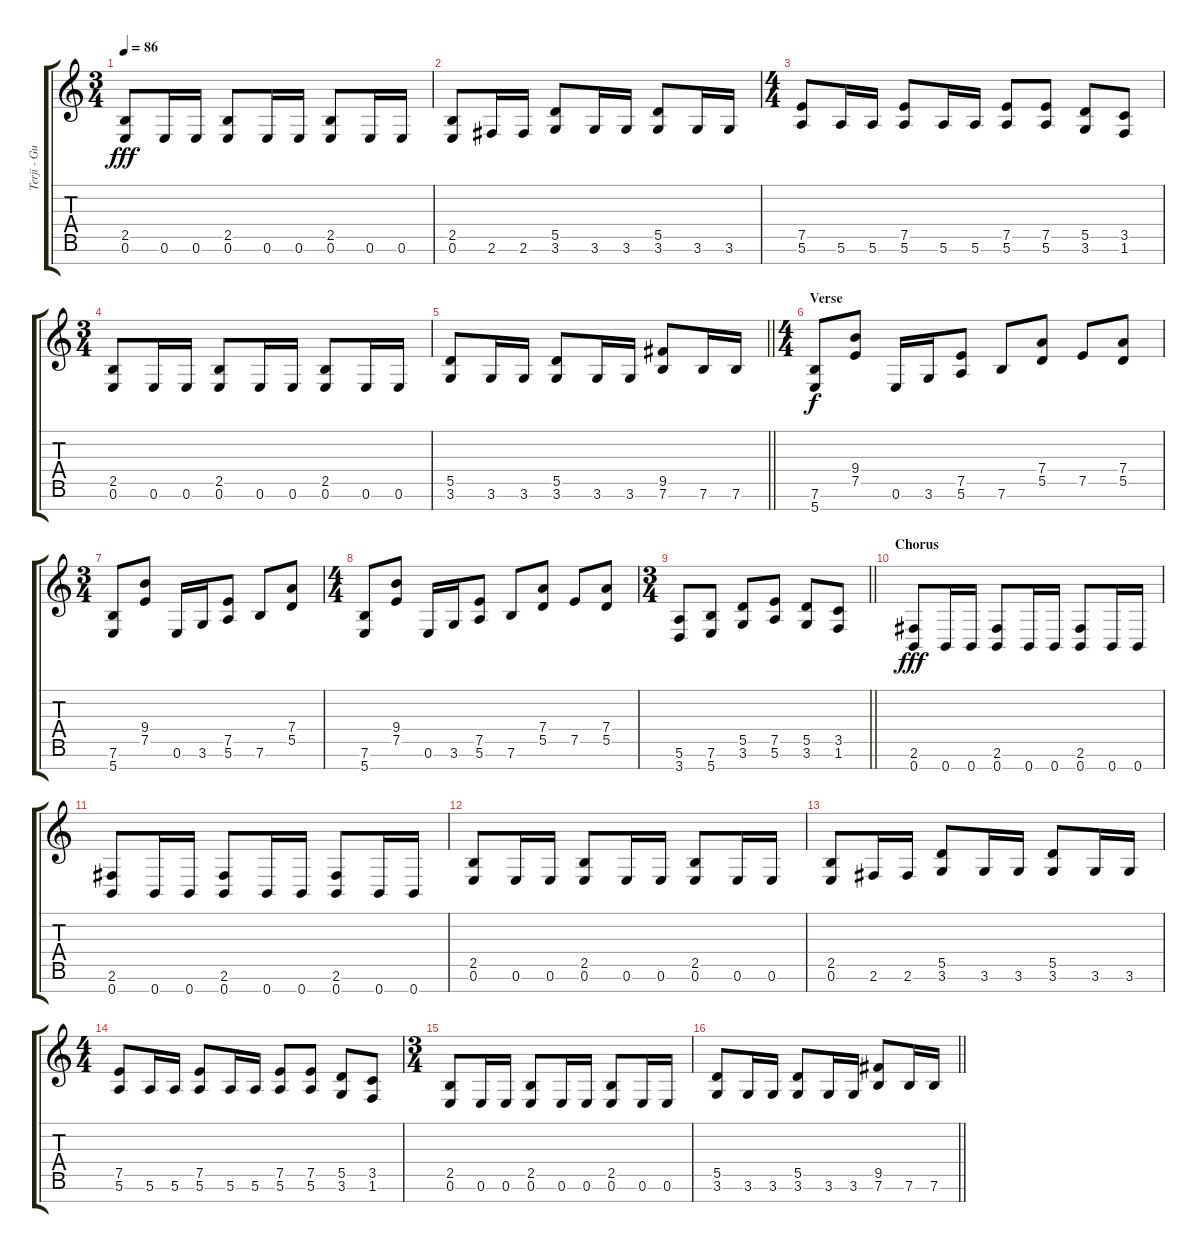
\track ("Terji - Guitar" "Terji - Gu") {instrument distortionguitar}
\staff {score tabs}
\tuning (E4 B3 G3 D3 A2 E2 B1) {hide}
\ts (3 4)
\tempo 86
\clef g2
\ks c
(2.5 0.6).8{dy fff} 0.6.16 0.6.16 (2.5 0.6).8 0.6.16 0.6.16 (2.5 0.6).8 0.6.16 0.6.16 |
(2.5 0.6).8 2.6.16 2.6.16 (5.5 3.6).8 3.6.16 3.6.16 (5.5 3.6).8 3.6.16 3.6.16 |
\ts (4 4)
(7.5 5.6).8 5.6.16 5.6.16 (7.5 5.6).8 5.6.16 5.6.16 (7.5 5.6).8 (7.5 5.6).8 (5.5 3.6).8 (3.5 1.6).8 |
\ts (3 4)
(2.5 0.6).8 0.6.16 0.6.16 (2.5 0.6).8 0.6.16 0.6.16 (2.5 0.6).8 0.6.16 0.6.16 |
\barLineRight lightlight
(5.5 3.6).8 3.6.16 3.6.16 (5.5 3.6).8 3.6.16 3.6.16 (9.5 7.6).8 7.6.16 7.6.16 |
\ts (4 4)
\section ("" "Verse")
(7.6 5.7).8{dy f volume 16} (9.4 7.5).8 0.6.16 3.6.16 (7.5 5.6).8 7.6.8 (7.4 5.5).8 7.5.8 (7.4 5.5).8 |
\ts (3 4)
(7.6 5.7).8 (9.4 7.5).8 0.6.16 3.6.16 (7.5 5.6).8 7.6.8 (7.4 5.5).8 |
\ts (4 4)
(7.6 5.7).8 (9.4 7.5).8 0.6.16 3.6.16 (7.5 5.6).8 7.6.8 (7.4 5.5).8 7.5.8 (7.4 5.5).8 |
\ts (3 4)
\barLineRight lightlight
(5.6 3.7).8 (7.6 5.7).8 (5.5 3.6).8 (7.5 5.6).8 (5.5 3.6).8 (3.5 1.6).8 |
\section ("" "Chorus")
(2.6 0.7).8{dy fff} 0.7.16 0.7.16 (2.6 0.7).8 0.7.16 0.7.16 (2.6 0.7).8 0.7.16 0.7.16 |
(2.6 0.7).8 0.7.16 0.7.16 (2.6 0.7).8 0.7.16 0.7.16 (2.6 0.7).8 0.7.16 0.7.16 |
(2.5 0.6).8 0.6.16 0.6.16 (2.5 0.6).8 0.6.16 0.6.16 (2.5 0.6).8 0.6.16 0.6.16 |
(2.5 0.6).8 2.6.16 2.6.16 (5.5 3.6).8 3.6.16 3.6.16 (5.5 3.6).8 3.6.16 3.6.16 |
\ts (4 4)
(7.5 5.6).8 5.6.16 5.6.16 (7.5 5.6).8 5.6.16 5.6.16 (7.5 5.6).8 (7.5 5.6).8 (5.5 3.6).8 (3.5 1.6).8 |
\ts (3 4)
(2.5 0.6).8 0.6.16 0.6.16 (2.5 0.6).8 0.6.16 0.6.16 (2.5 0.6).8 0.6.16 0.6.16 |
\barLineRight lightlight
(5.5 3.6).8 3.6.16 3.6.16 (5.5 3.6).8 3.6.16 3.6.16 (9.5 7.6).8 7.6.16 7.6.16
